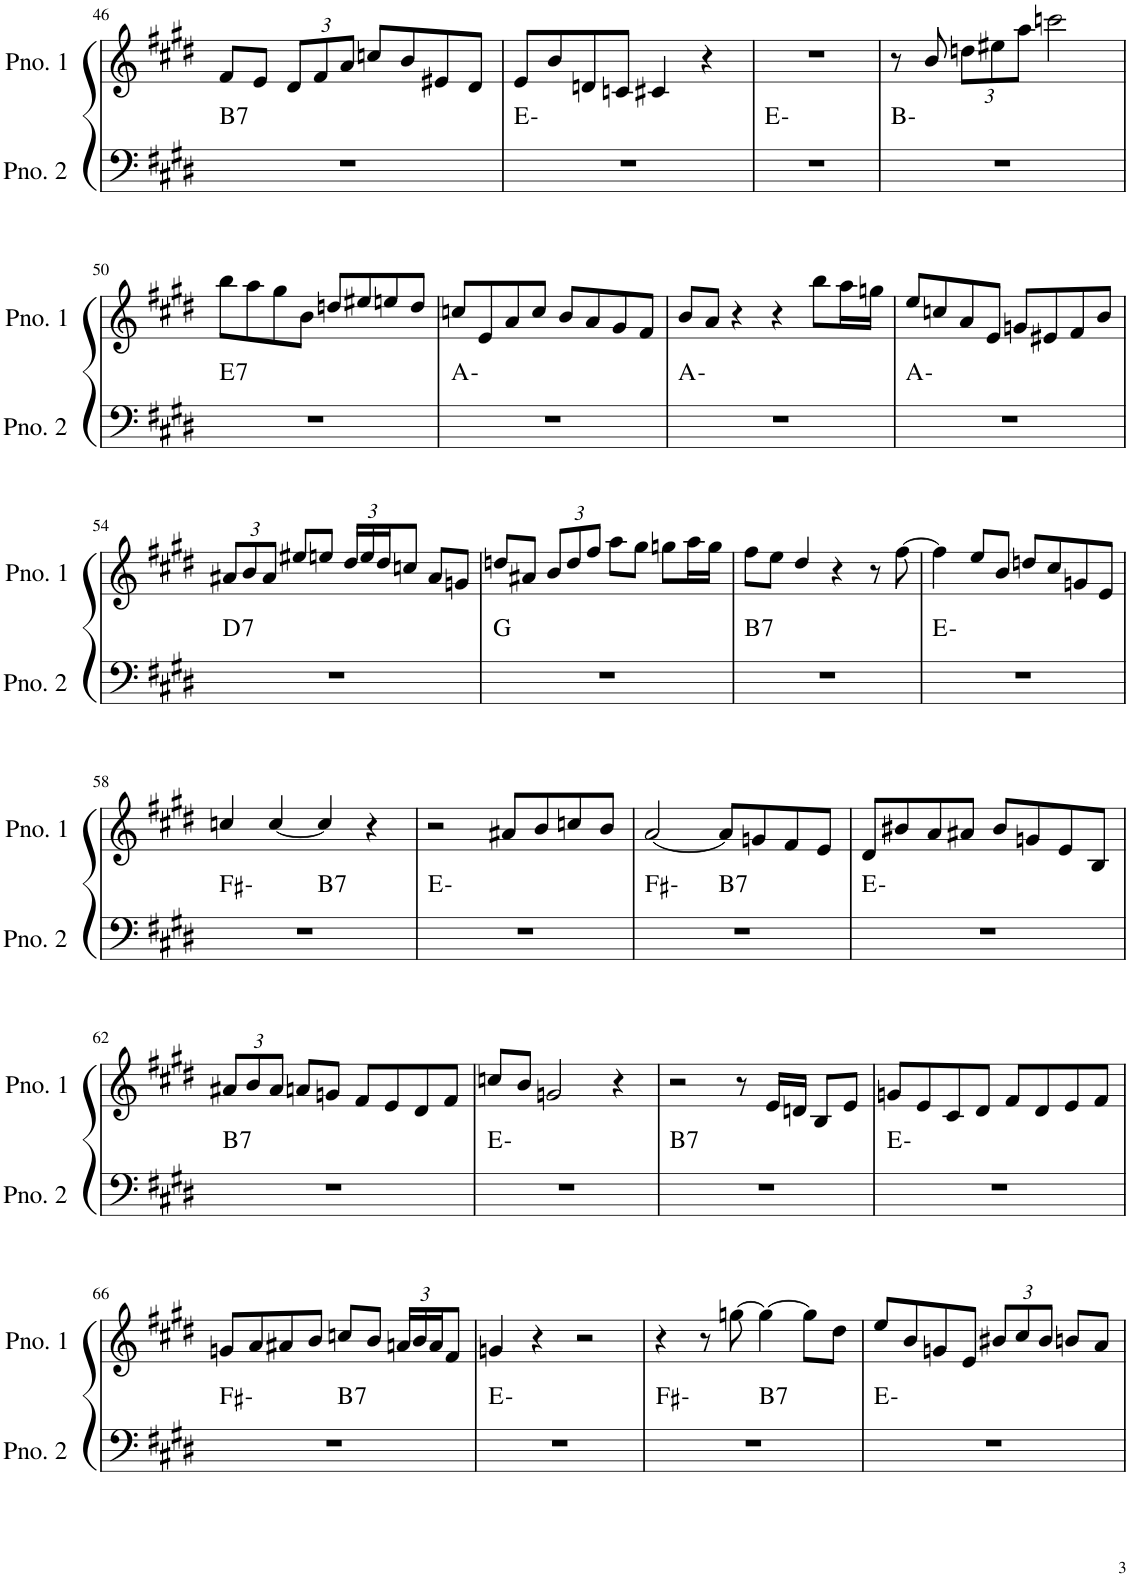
**kern	**harte	**kern
*part2	*part2	*part1
*staff2	*	*staff1
*I"ピアノ 2	*	*I"ピアノ 1
!!LO:PB:g=z
*clefF4	*	*clefG2
*k[f#c#g#d#]	*	*k[f#c#g#d#]
*M4/4	*	*M4/4
=46	=46	=46
!	!LO:H:kt=7	!
1r	B:7	8f#/L
.	.	8e/J
*	*	*Xbrackettup
.	.	12d#/L
.	.	12f#/
.	.	12a/J
.	.	8ccn/L
.	.	8b/
.	.	8e#X/
.	.	8d#/J
=47	=47	=47
1r	E:min	8e/L
.	.	8b/
.	.	8dn/
.	.	8cn/J
.	.	4c#X/
.	.	4r
=48	=48	=48
1r	E:min	1r
=49	=49	=49
1r	B:min	8r
.	.	8b/
.	.	12ddn\L
.	.	12ee#X\
.	.	12aa\J
.	.	2cccn\
!!LO:LB:g=z
=50	=50	=50
!	!LO:H:kt=7	!
1r	E:7	8bb\L
.	.	8aa\
.	.	8gg#\
.	.	8b\J
.	.	8ddn/L
.	.	8ee#X/
.	.	8een/
.	.	8dd/J
=51	=51	=51
1r	A:min	8ccn/L
.	.	8e/
.	.	8a/
.	.	8cc/J
.	.	8b/L
.	.	8a/
.	.	8g#/
.	.	8f#/J
=52	=52	=52
1r	A:min	8b/L
.	.	8a/J
.	.	4r
.	.	4r
.	.	8bb\L
.	.	16aa\L
.	.	16ggn\JJ
=53	=53	=53
1r	A:min	8ee/L
.	.	8ccn/
.	.	8a/
.	.	8e/J
.	.	8gn/L
.	.	8e#X/
.	.	8f#/
.	.	8b/J
!!LO:LB:g=z
=54	=54	=54
!	!LO:H:kt=7	!
1r	D:7	12a#X/L
.	.	12b/
.	.	12a#/J
.	.	8ee#X/L
.	.	8een/J
.	.	24dd#/LL
.	.	24ee/
.	.	24dd#/J
.	.	8ccn/J
.	.	8a#/L
.	.	8gn/J
=55	=55	=55
1r	G:maj	8ddn/L
.	.	8a#X/J
.	.	12b/L
.	.	12dd/
.	.	12ff#/J
.	.	8aa\L
.	.	8gg#\J
.	.	8ggn\L
.	.	16aa\L
.	.	16gg\JJ
=56	=56	=56
!	!LO:H:kt=7	!
1r	B:7	8ff#\L
.	.	8ee\J
.	.	4dd#/
.	.	4r
.	.	8r
.	.	[8ff#\
=57	=57	=57
1r	E:min	4ff#\]
.	.	8ee/L
.	.	8b/J
.	.	8ddn/L
.	.	8cc#/
.	.	8gn/
.	.	8e/J
!!LO:LB:g=z
=58	=58	=58
*^	*	*
1r	2ryy	F#:min	4ccn/
.	.	.	[4cc/
!	!	!LO:H:kt=7	!
.	2ryy	B:7	4cc/]
.	.	.	4r
*v	*v	*	*
=59	=59	=59
1r	E:min	2r
.	.	8a#X/L
.	.	8b/
.	.	8ccn/
.	.	8b/J
=60	=60	=60
*^	*	*
1r	2ryy	F#:min	[2a/
!	!	!LO:H:kt=7	!
.	2ryy	B:7	8a/L]
.	.	.	8gn/
.	.	.	8f#/
.	.	.	8e/J
*v	*v	*	*
=61	=61	=61
1r	E:min	8d#/L
.	.	8b#X/
.	.	8a/
.	.	8a#X/J
.	.	8b#/L
.	.	8gn/
.	.	8e/
.	.	8B/J
!!LO:LB:g=z
=62	=62	=62
!	!LO:H:kt=7	!
1r	B:7	12a#X/L
.	.	12b/
.	.	12a#/J
.	.	8an/L
.	.	8gn/J
.	.	8f#/L
.	.	8e/
.	.	8d#/
.	.	8f#/J
=63	=63	=63
1r	E:min	8ccn/L
.	.	8b/J
.	.	2gn/
.	.	4r
=64	=64	=64
!	!LO:H:kt=7	!
1r	B:7	2r
.	.	8r
.	.	16e/LL
.	.	16dn/JJ
.	.	8B/L
.	.	8e/J
=65	=65	=65
1r	E:min	8gn/L
.	.	8e/
.	.	8c#/
.	.	8d#/J
.	.	8f#/L
.	.	8d#/
.	.	8e/
.	.	8f#/J
!!LO:LB:g=z
=66	=66	=66
*^	*	*
1r	2ryy	F#:min	8gn/L
.	.	.	8a/
.	.	.	8a#X/
.	.	.	8b/J
!	!	!LO:H:kt=7	!
.	2ryy	B:7	8ccn/L
.	.	.	8b/J
.	.	.	24an/LL
.	.	.	24b/
.	.	.	24a/J
.	.	.	8f#/J
*v	*v	*	*
=67	=67	=67
1r	E:min	4gn/
.	.	4r
.	.	2r
=68	=68	=68
*^	*	*
1r	2ryy	F#:min	4r
.	.	.	8r
.	.	.	[8ggn\
!	!	!LO:H:kt=7	!
.	2ryy	B:7	4gg\_
.	.	.	8gg\L]
.	.	.	8dd#\J
*v	*v	*	*
=69	=69	=69
1r	E:min	8ee/L
.	.	8b/
.	.	8gn/
.	.	8e/J
.	.	12b#X/L
.	.	12cc#/
.	.	12b#/J
.	.	8bn/L
.	.	8a/J
=	=	=
*-	*-	*-
